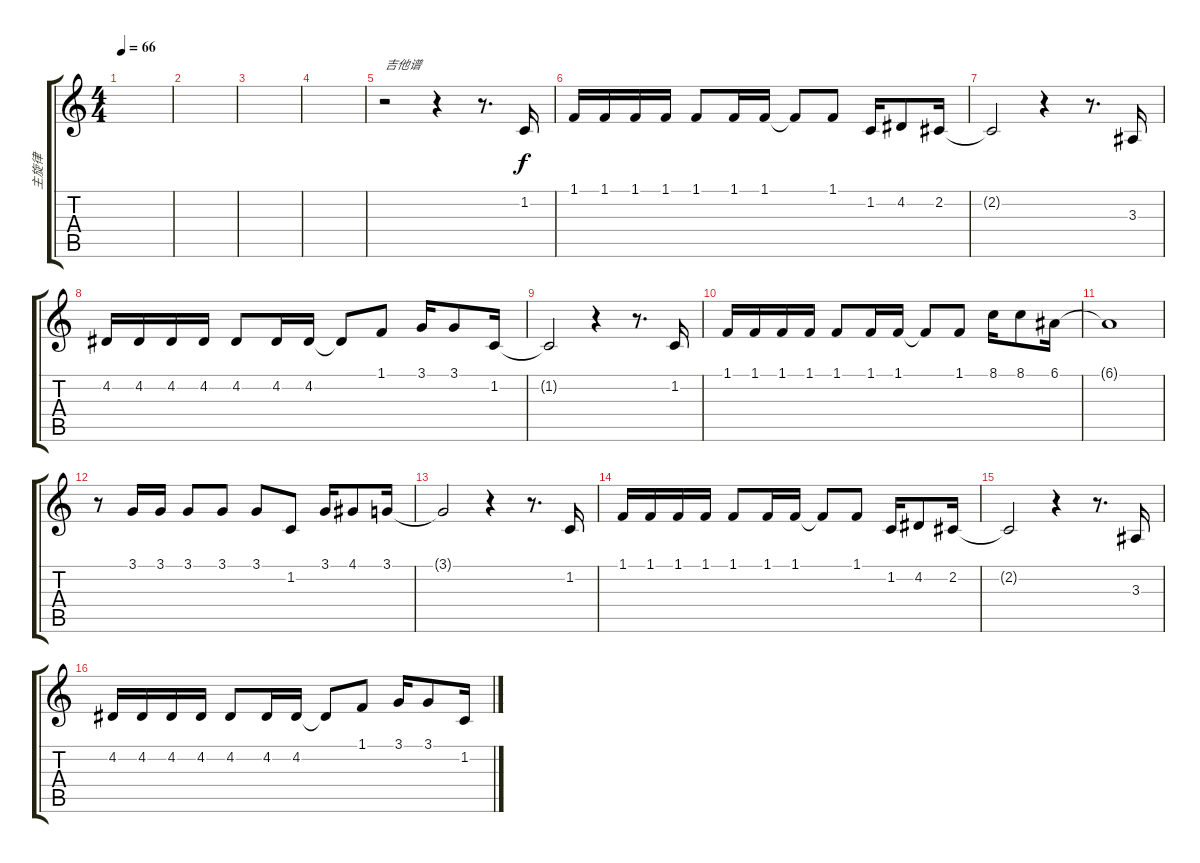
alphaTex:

\track ("主旋律" "主旋律") {instrument electricgrandpiano}
\staff {score tabs}
\tuning (E4 B3 G3 D3 A2 E2) {hide}
\ts (4 4)
\tempo 66
\clef g2
\ks c
|
|
|
|
r.2{txt "吉他谱"} r.4 r.8{d} 1.2.16 |
1.1.16 1.1.16 1.1.16 1.1.16 1.1.8 1.1.16 1.1.16 1.1{t}.8 1.1.8 1.2.16 4.2.8 2.2.16 |
2.2{t}.2 r.4 r.8{d} 3.3.16 |
4.2.16 4.2.16 4.2.16 4.2.16 4.2.8 4.2.16 4.2.16 4.2{t}.8 1.1.8 3.1.16 3.1.8 1.2.16 |
1.2{t}.2 r.4 r.8{d} 1.2.16 |
1.1.16 1.1.16 1.1.16 1.1.16 1.1.8 1.1.16 1.1.16 1.1{t}.8 1.1.8 8.1.16 8.1.8 6.1.16 |
6.1{t}.1 |
r.8 3.1.16 3.1.16 3.1.8 3.1.8 3.1.8 1.2.8 3.1.16 4.1.8 3.1.16 |
3.1{t}.2 r.4 r.8{d} 1.2.16 |
1.1.16 1.1.16 1.1.16 1.1.16 1.1.8 1.1.16 1.1.16 1.1{t}.8 1.1.8 1.2.16 4.2.8 2.2.16 |
2.2{t}.2 r.4 r.8{d} 3.3.16 |
4.2.16 4.2.16 4.2.16 4.2.16 4.2.8 4.2.16 4.2.16 4.2{t}.8 1.1.8 3.1.16 3.1.8 1.2.16
